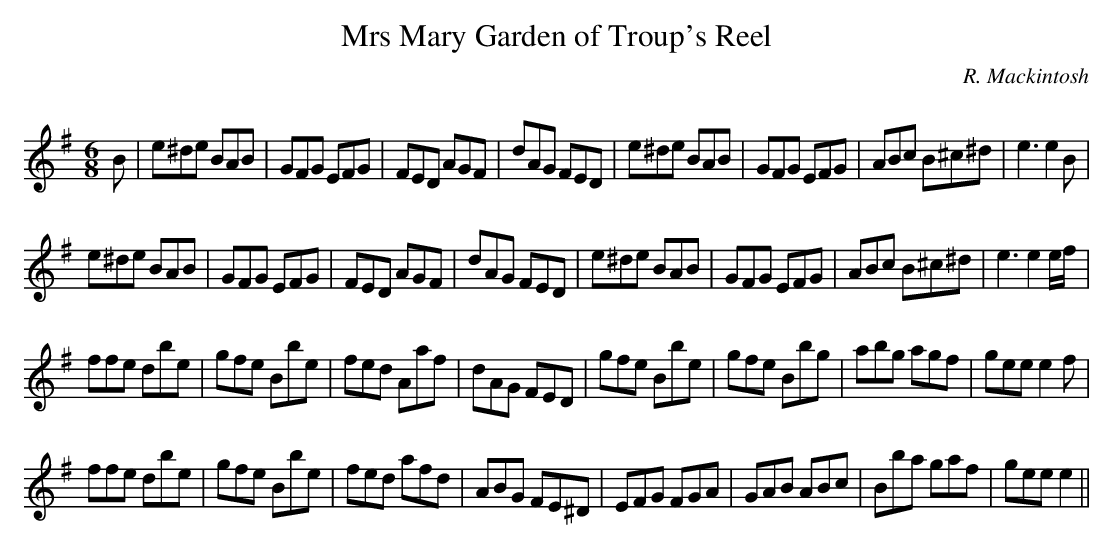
X:1
T: Mrs Mary Garden of Troup's Reel
C:R. Mackintosh
Q: 180
K:Em
M:6/8
L:1/8
B|e^de BAB|GFG EFG|FED AGF|dAG FED|e^de BAB|GFG EFG|ABc B^c^d|e3 e2B|
e^de BAB|GFG EFG|FED AGF|dAG FED|e^de BAB|GFG EFG|ABc B^c^d|e3 e2e1/2f1/2|
ffe dbe|gfe Bbe|fed Aaf|dAG FED|gfe Bbe|gfe Bbg|abg agf|gee e2f|
ffe dbe|gfe Bbe|fed afd|ABG FE^D|EFG FGA|GAB ABc|Bba gaf|gee e2||
